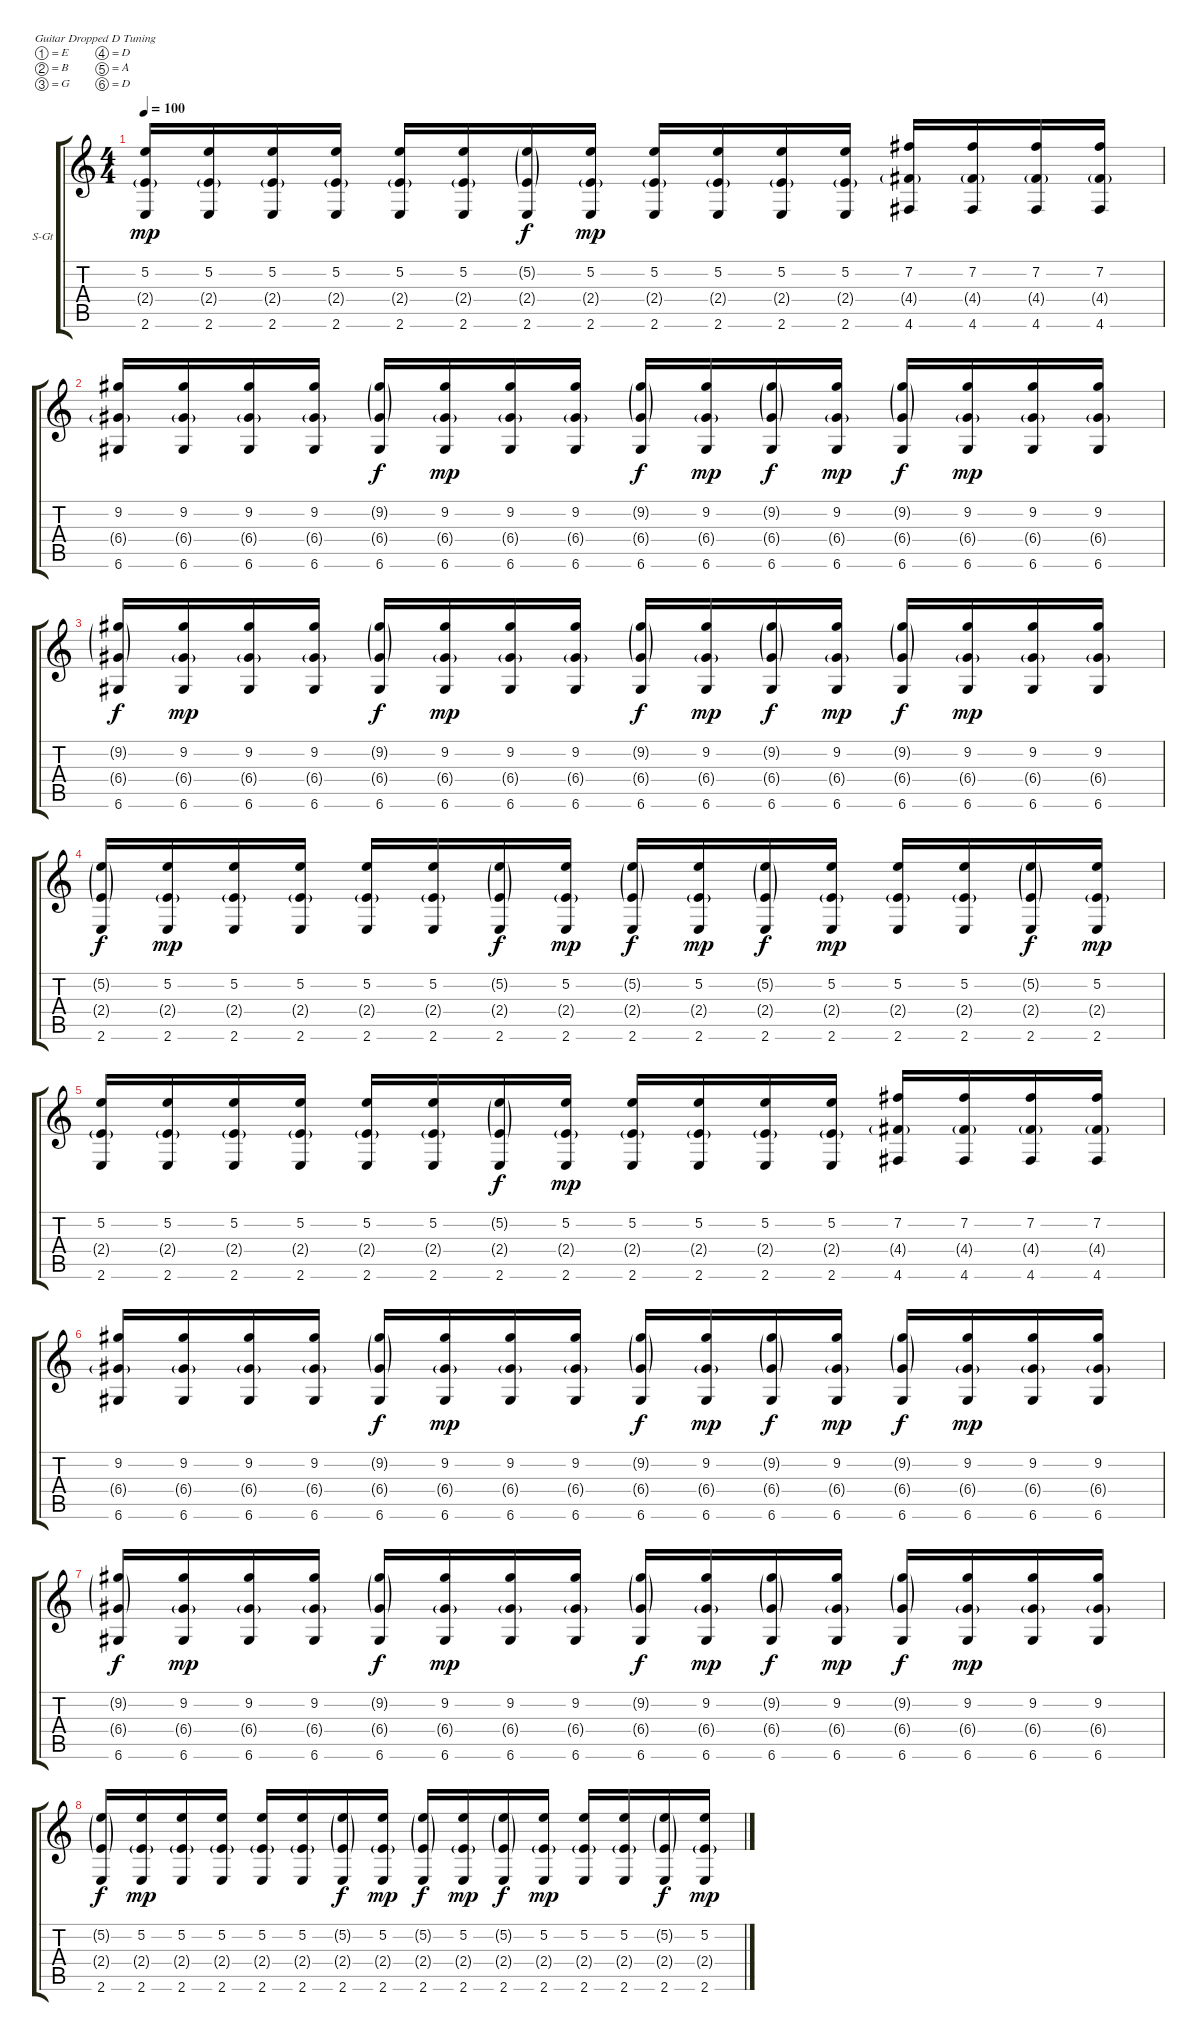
\bracketExtendMode groupsimilarinstruments
\firstSystemTrackNameOrientation horizontal
\otherSystemsTrackNameOrientation horizontal
\track ("Keyboard (Christian)" "S-Gt") {instrument lead2sawtooth}
\staff {score tabs}
\tuning (E4 B3 G3 D3 A2 D2)
\displaytranspose 12
\ts (4 4)
\tempo 100
\clef g2
\ks c
(5.2 2.4{g} 2.6).16{dy mp} (5.2 2.4{g} 2.6).16 (5.2 2.4{g} 2.6).16 (5.2 2.4{g} 2.6).16 (5.2 2.4{g} 2.6).16 (5.2 2.4{g} 2.6).16 (5.2{g} 2.4{g} 2.6).16{dy f} (5.2 2.4{g} 2.6).16{dy mp} (5.2 2.4{g} 2.6).16 (5.2 2.4{g} 2.6).16 (5.2 2.4{g} 2.6).16 (5.2 2.4{g} 2.6).16 (7.2 4.4{g} 4.6).16 (7.2 4.4{g} 4.6).16 (7.2 4.4{g} 4.6).16 (7.2 4.4{g} 4.6).16 |
(9.2 6.4{g} 6.6).16 (9.2 6.4{g} 6.6).16 (9.2 6.4{g} 6.6).16 (9.2 6.4{g} 6.6).16 (9.2{g} 6.4{g} 6.6).16{dy f} (9.2 6.4{g} 6.6).16{dy mp} (9.2 6.4{g} 6.6).16 (9.2 6.4{g} 6.6).16 (9.2{g} 6.4{g} 6.6).16{dy f} (9.2 6.4{g} 6.6).16{dy mp} (9.2{g} 6.4{g} 6.6).16{dy f} (9.2 6.4{g} 6.6).16{dy mp} (9.2{g} 6.4{g} 6.6).16{dy f} (9.2 6.4{g} 6.6).16{dy mp} (9.2 6.4{g} 6.6).16 (9.2 6.4{g} 6.6).16 |
(9.2{g} 6.4{g} 6.6).16{dy f} (9.2 6.4{g} 6.6).16{dy mp} (9.2 6.4{g} 6.6).16 (9.2 6.4{g} 6.6).16 (9.2{g} 6.4{g} 6.6).16{dy f} (9.2 6.4{g} 6.6).16{dy mp} (9.2 6.4{g} 6.6).16 (9.2 6.4{g} 6.6).16 (9.2{g} 6.4{g} 6.6).16{dy f} (9.2 6.4{g} 6.6).16{dy mp} (9.2{g} 6.4{g} 6.6).16{dy f} (9.2 6.4{g} 6.6).16{dy mp} (9.2{g} 6.4{g} 6.6).16{dy f} (9.2 6.4{g} 6.6).16{dy mp} (9.2 6.4{g} 6.6).16 (9.2 6.4{g} 6.6).16 |
(5.2{g} 2.4{g} 2.6).16{dy f} (5.2 2.4{g} 2.6).16{dy mp} (5.2 2.4{g} 2.6).16 (5.2 2.4{g} 2.6).16 (5.2 2.4{g} 2.6).16 (5.2 2.4{g} 2.6).16 (5.2{g} 2.4{g} 2.6).16{dy f} (5.2 2.4{g} 2.6).16{dy mp} (5.2{g} 2.4{g} 2.6).16{dy f} (5.2 2.4{g} 2.6).16{dy mp} (5.2{g} 2.4{g} 2.6).16{dy f} (5.2 2.4{g} 2.6).16{dy mp} (5.2 2.4{g} 2.6).16 (5.2 2.4{g} 2.6).16 (5.2{g} 2.4{g} 2.6).16{dy f} (5.2 2.4{g} 2.6).16{dy mp} |
(5.2 2.4{g} 2.6).16 (5.2 2.4{g} 2.6).16 (5.2 2.4{g} 2.6).16 (5.2 2.4{g} 2.6).16 (5.2 2.4{g} 2.6).16 (5.2 2.4{g} 2.6).16 (5.2{g} 2.4{g} 2.6).16{dy f} (5.2 2.4{g} 2.6).16{dy mp} (5.2 2.4{g} 2.6).16 (5.2 2.4{g} 2.6).16 (5.2 2.4{g} 2.6).16 (5.2 2.4{g} 2.6).16 (7.2 4.4{g} 4.6).16 (7.2 4.4{g} 4.6).16 (7.2 4.4{g} 4.6).16 (7.2 4.4{g} 4.6).16 |
(9.2 6.4{g} 6.6).16 (9.2 6.4{g} 6.6).16 (9.2 6.4{g} 6.6).16 (9.2 6.4{g} 6.6).16 (9.2{g} 6.4{g} 6.6).16{dy f} (9.2 6.4{g} 6.6).16{dy mp} (9.2 6.4{g} 6.6).16 (9.2 6.4{g} 6.6).16 (9.2{g} 6.4{g} 6.6).16{dy f} (9.2 6.4{g} 6.6).16{dy mp} (9.2{g} 6.4{g} 6.6).16{dy f} (9.2 6.4{g} 6.6).16{dy mp} (9.2{g} 6.4{g} 6.6).16{dy f} (9.2 6.4{g} 6.6).16{dy mp} (9.2 6.4{g} 6.6).16 (9.2 6.4{g} 6.6).16 |
(9.2{g} 6.4{g} 6.6).16{dy f} (9.2 6.4{g} 6.6).16{dy mp} (9.2 6.4{g} 6.6).16 (9.2 6.4{g} 6.6).16 (9.2{g} 6.4{g} 6.6).16{dy f} (9.2 6.4{g} 6.6).16{dy mp} (9.2 6.4{g} 6.6).16 (9.2 6.4{g} 6.6).16 (9.2{g} 6.4{g} 6.6).16{dy f} (9.2 6.4{g} 6.6).16{dy mp} (9.2{g} 6.4{g} 6.6).16{dy f} (9.2 6.4{g} 6.6).16{dy mp} (9.2{g} 6.4{g} 6.6).16{dy f} (9.2 6.4{g} 6.6).16{dy mp} (9.2 6.4{g} 6.6).16 (9.2 6.4{g} 6.6).16 |
(5.2{g} 2.4{g} 2.6).16{dy f} (5.2 2.4{g} 2.6).16{dy mp} (5.2 2.4{g} 2.6).16 (5.2 2.4{g} 2.6).16 (5.2 2.4{g} 2.6).16 (5.2 2.4{g} 2.6).16 (5.2{g} 2.4{g} 2.6).16{dy f} (5.2 2.4{g} 2.6).16{dy mp} (5.2{g} 2.4{g} 2.6).16{dy f} (5.2 2.4{g} 2.6).16{dy mp} (5.2{g} 2.4{g} 2.6).16{dy f} (5.2 2.4{g} 2.6).16{dy mp} (5.2 2.4{g} 2.6).16 (5.2 2.4{g} 2.6).16 (5.2{g} 2.4{g} 2.6).16{dy f} (5.2 2.4{g} 2.6).16{dy mp}
